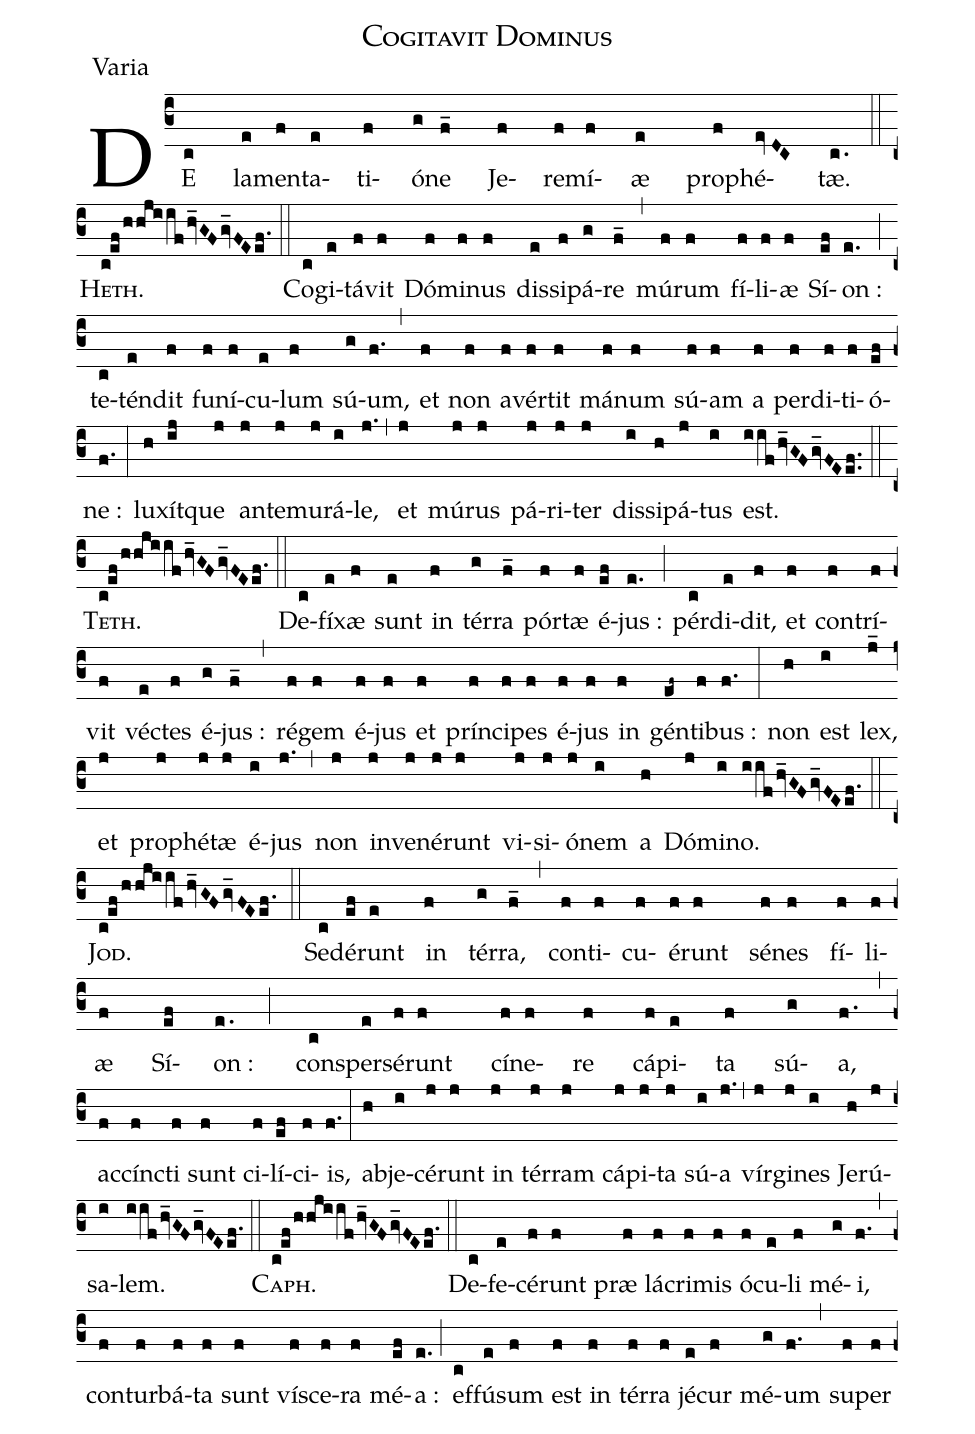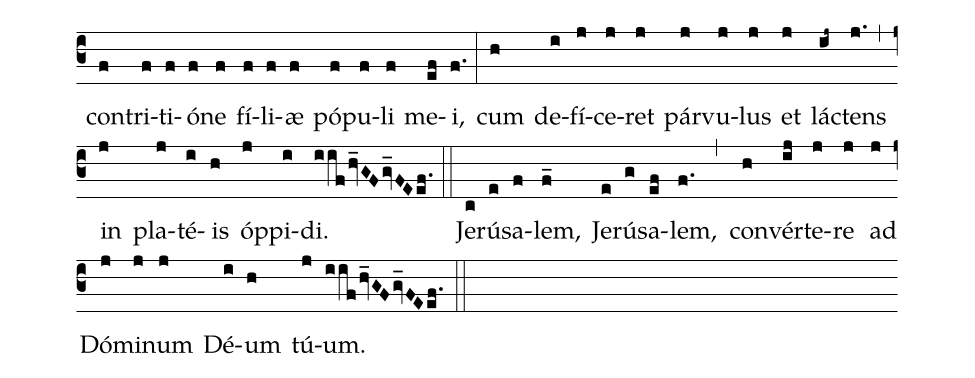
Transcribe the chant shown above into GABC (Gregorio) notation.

name:Cogitavit Dominus;
office-part:Varia;
%%
(c3) DE(c) la(e)men(f)ta(e)ti(f)ó(g)ne(f_) Je(f)re(f)mí(f)æ(e) pro(f)phé(evDC)tæ.(c.) (::)(z)

H<sc>eth.</sc>(c!ef/hhjiifhv_GFgv_FEef.) (::) Co(c)gi(e)tá(f)vit(f) Dó(f)mi(f)nus(f) dis(e)si(f)pá(g)re(f_) (,) mú(f)rum(f) fí(f)li(f)æ(f) Sí(ef)on :(e.) (;) te(c)tén(e)dit(f) fu(f)ní(f)cu(e)lum(f) sú(g)um,(f.) (,) et(f) non(f) a(f)vér(f)tit(f) má(f)num(f) sú(f)am(f) a(f) per(f)di(f)ti(f)ó(ef)ne :(f.) (:) lu(h)xít(ij)que(j) an(j)te(j)mu(j)rá(i)le,(j.) (,) et(j) mú(j)rus(j) pá(j)ri(j)ter(j) dis(i)si(h)pá(j)tus(i) est.(iif/hv_GFgv_FEef..) (::)(z)

T<sc>eth.</sc>(c!ef/hhjiifhv_GFgv_FEef.) (::) De(c)fí(e)xæ(f) sunt(e) in(f) tér(g)ra(f_) pór(f)tæ(f) é(ef)jus :(e.) (;) pér(c)di(e)dit,(f) et(f) con(f)trí(f)vit(f) véc(e)tes(f) é(g)jus :(f_) (,) ré(f)gem(f) é(f)jus(f) et(f) prín(f)ci(f)pes(f) é(f)jus(f) in(f) gén(ef~)ti(f)bus :(f.) (:) non(h) est(i) lex,(j_) et(j) pro(j)phé(j)tæ(j) é(i)jus(j.) (,) non(j) in(j)ve(j)né(j)runt(j) vi(j)si(j)ó(j)nem(i) a(h) Dó(j)mi(i)no.(iif/hv_GFgv_FEef.) (::)(z)

J<sc>od.</sc>(c!ef/hhjiifhv_GFgv_FEef.) (::) Se(c)dé(ef)runt(e) in(f) tér(g)ra,(f_) (,) con(f)ti(f)cu(f)é(f)runt(f) sé(f)nes(f) fí(f)li(f)æ(f) Sí(ef)on :(e.) (;) con(c)sper(e)sé(f)runt(f) cí(f)ne(f)re(f) cá(f)pi(e)ta(f) sú(g)a,(f.) (,) (z)
ac(f)cín(f)cti(f) sunt(f) ci(f)lí(ef)ci(f)is,(f.) (:) ab(h)je(i)cé(j)runt(j) in(j) tér(j)ram(j) cá(j)pi(j)ta(j) sú(i)a(j.) (,) vír(j)gi(j)nes(i) Je(h)rú(j)sa(i)lem. (iif/hv_GFgv_FEef.) (::)

C<sc>aph.</sc>(c!ef/hhjiifhv_GFgv_FEef.) (::) De(c)fe(e)cé(f)runt(f) præ(f) lá(f)cri(f)mis(f) ó(f)cu(e)li(f) mé(g)i,(f.) (,) con(f)tur(f)bá(f)ta(f) sunt(f) ví(f)sce(f)ra(f) mé(ef)a :(e.) (;) ef(c)fú(e)sum(f) est(f) in(f) tér(f)ra(f) jé(e)cur(f) mé(g)um(f.) (,) su(f)per(f) con(f)tri(f)ti(f)ó(f)ne(f) fí(f)li(f)æ(f) pó(f)pu(f)li(f) me(ef)i,(f.) (:) cum(h) de(i)fí(j)ce(j)ret(j) pár(j)vu(j)lus(j) et(j) lác(ij~)tens(j.) (,) in(j) pla(j)té(i)is(h) óp(j)pi(i)di.(iif/hv_GFgv_FEef.) (::)

Je(c)rú(e)sa(f)lem,(f_) Je(e)rú(g)sa(ef)lem,(f.) (,) con(h)vér(ij)te(j)re(j) ad(j) Dó(j)mi(j)num(j) Dé(i)um(h) tú(j)um.(iif/hv_GFgv_FEef.) (::)
